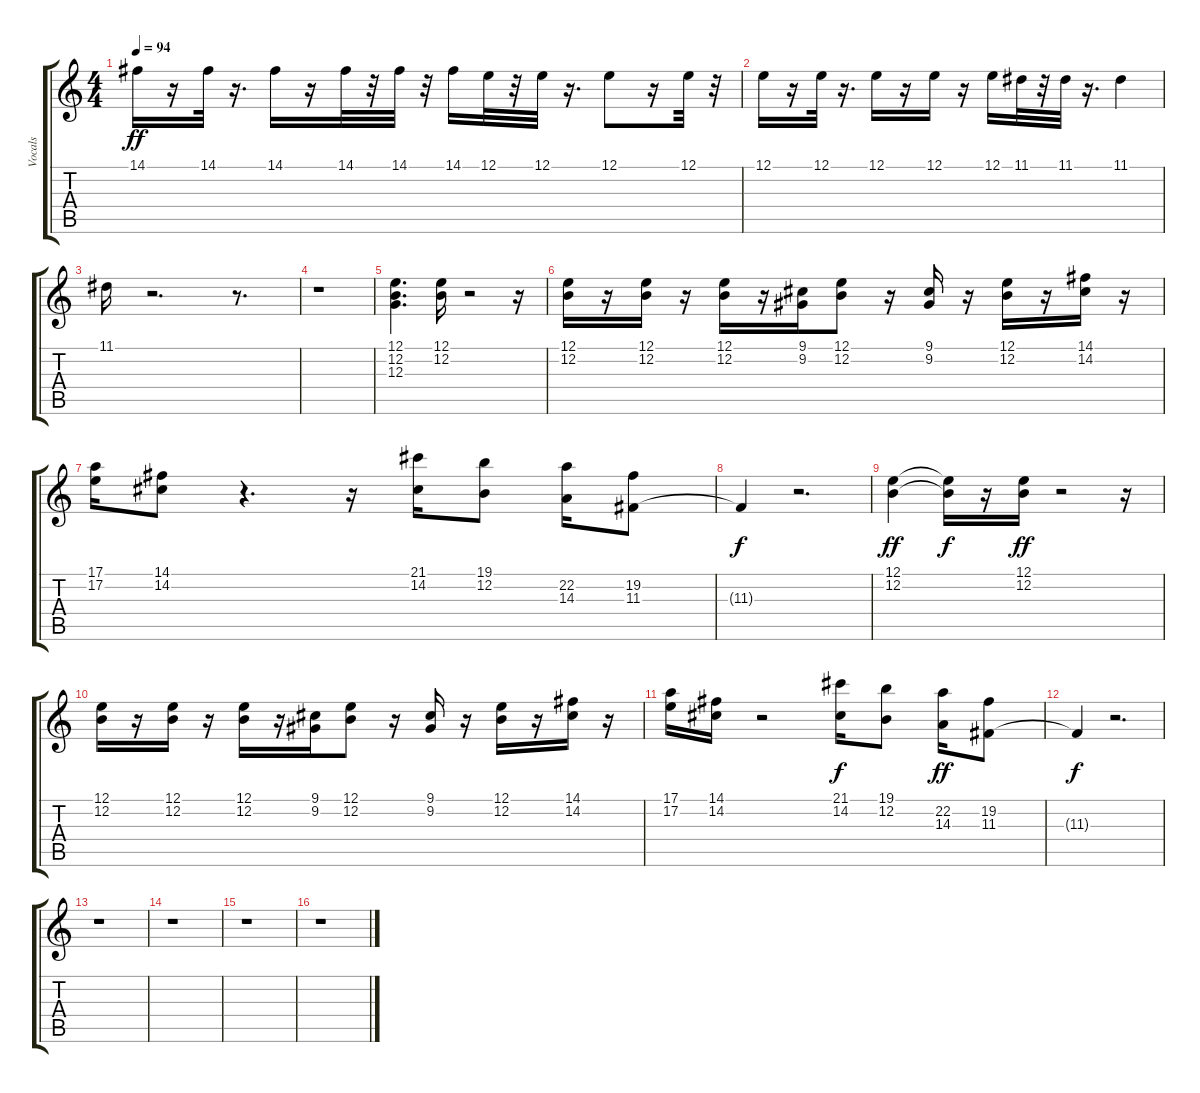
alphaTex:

\track ("Vocals" "Vocals") {instrument lead3calliope}
\staff {score tabs}
\tuning (E4 B3 G3 D3 A2 E2) {hide}
\ts (4 4)
\tempo 94
\clef g2
\ks c
14.1.16{dy ff} r.16 14.1.32 r.16{d} 14.1.16 r.16 14.1.32 r.32 14.1.32 r.32 14.1.16 12.1.32 r.32 12.1.32 r.16{d} 12.1.8 r.16 12.1.32 r.32 |
12.1.16 r.16 12.1.32 r.16{d} 12.1.16 r.16 12.1.16 r.16 12.1.16 11.1.32 r.32 11.1.32 r.16{d} 11.1.4 |
11.1.16 r.2{d} r.8{d} |
r.1 |
(12.1 12.2 12.3).4{d} (12.1 12.2).16 r.2 r.16 |
(12.1 12.2).16 r.16 (12.1 12.2).16 r.16 (12.1 12.2).16 r.16 (9.1 9.2).16 (12.1 12.2).8 r.16 (9.1 9.2).16 r.16 (12.1 12.2).16 r.16 (14.1 14.2).16 r.16 |
(17.1 17.2).16 (14.1 14.2).8 r.4{d} r.16 (21.1 14.2).16 (19.1 12.2).8 (22.2 14.3).16 (19.2 11.3).8 |
11.3{t}.4{dy f} r.2{d} |
(12.1 12.2).4{dy ff} (12.1{t} 12.2{t}).16{dy f} r.16 (12.1 12.2).16{dy ff} r.2 r.16 |
(12.1 12.2).16 r.16 (12.1 12.2).16 r.16 (12.1 12.2).16 r.16 (9.1 9.2).16 (12.1 12.2).8 r.16 (9.1 9.2).16 r.16 (12.1 12.2).16 r.16 (14.1 14.2).16 r.16 |
(17.1 17.2).16 (14.1 14.2).16 r.2 (21.1 14.2).16{dy f} (19.1 12.2).8 (22.2 14.3).16{dy ff} (19.2 11.3).8 |
11.3{t}.4{dy f} r.2{d} |
r.1 |
r.1 |
r.1 |
r.1
